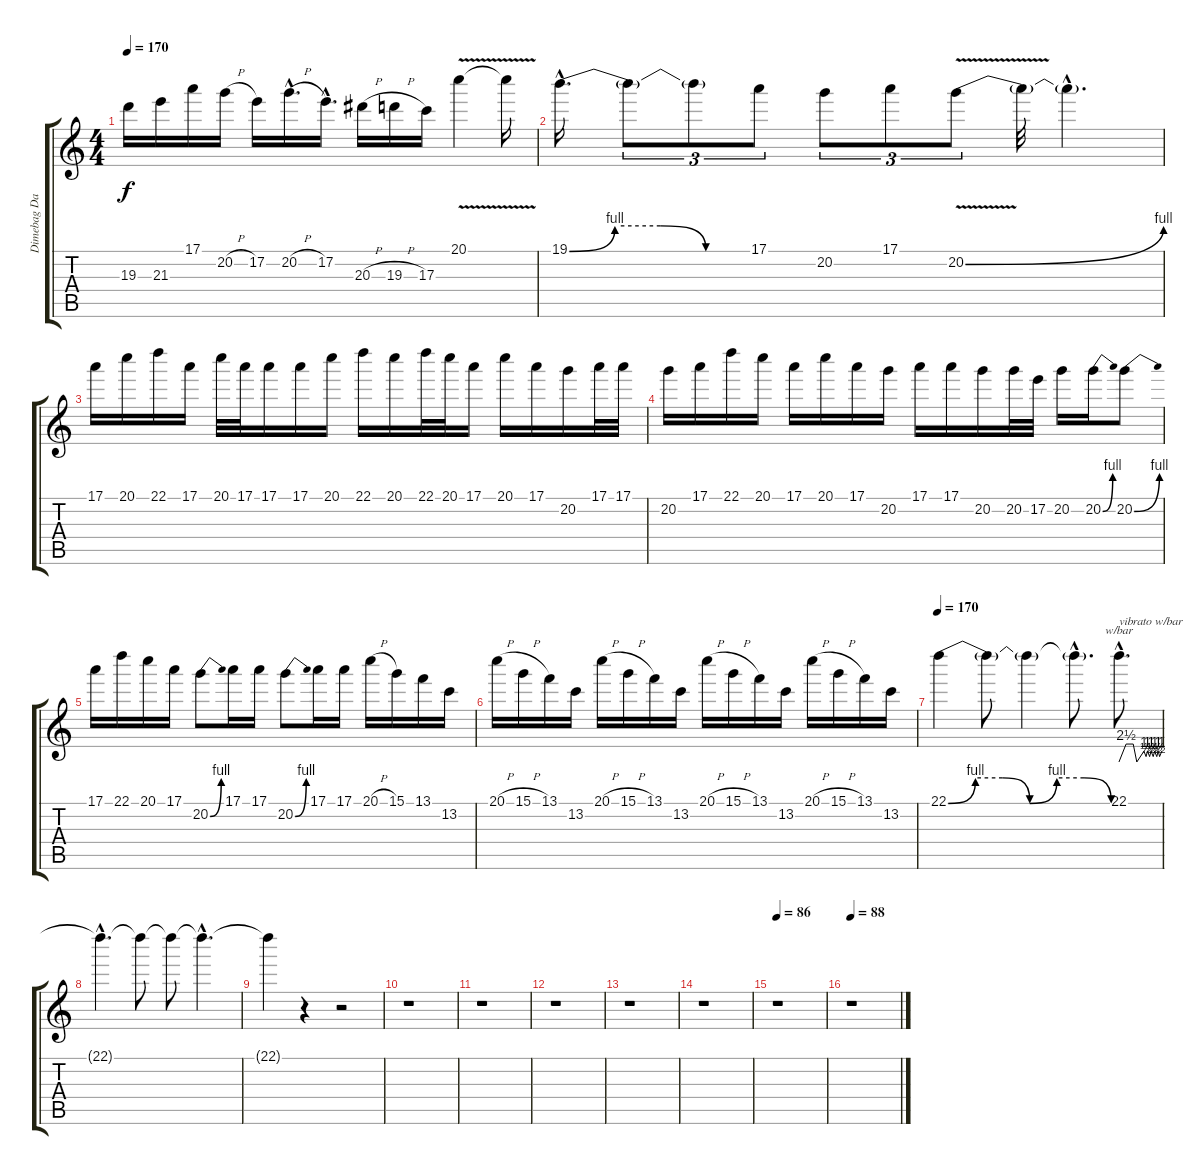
\track ("Dimebag Darrell (Lead)" "Dimebag Da") {instrument distortionguitar}
\staff {score tabs}
\tuning (E4 B3 G3 D3 A2 E2) {hide}
\ts (4 4)
\tempo 170
\clef g2
\ks c
19.3{t}.16{dy f} 21.3.16 17.1.16 20.2{h}.16 17.2.16 20.2{h hac}.16{d} 17.2{hac}.16{d} 20.3{h}.16 19.3{h}.16 17.3.16 20.1{v}.4 20.1{t}.16 |
19.1{be (custom 0 0 15 4 30 4 45 0 60 0) hac}.16{d} 19.1{t}.8{tu (3 2)} 19.1{t}.8{tu (3 2)} 17.1.8{tu (3 2)} 20.2.8{tu (3 2)} 17.1.8{tu (3 2)} 20.2{be (bend 0 0 60 4) v}.8{tu (3 2)} 20.2{t}.32 20.2{hac t}.4{d} |
17.1.16 20.1.16 22.1.16 17.1.16 20.1.32 17.1.32 17.1.16 17.1.16 20.1.16 22.1.16 20.1.16 22.1.32 20.1.32 17.1.16 20.1.16 17.1.16 20.2.16 17.1.32 17.1.32 |
20.2.16 17.1.16 22.1.16 20.1.16 17.1.16 20.1.16 17.1.16 20.2.16 17.1.16 17.1.16 20.2.16 20.2.32 17.2.32 20.2.16 20.2{be (bend 0 0 60 4)}.16 20.2{be (bend 0 0 60 4)}.8 |
17.1.16 22.1.16 20.1.16 17.1.16 20.2{be (bend 0 0 60 4)}.8 17.1.16 17.1.16 20.2{be (bend 0 0 60 4)}.8 17.1.16 17.1.16 20.1{h}.16 15.1.16 13.1.16 13.2.16 |
20.1{h}.16 15.1{h}.16 13.1.16 13.2.16 20.1{h}.16 15.1{h}.16 13.1.16 13.2.16 20.1{h}.16 15.1{h}.16 13.1.16 13.2.16 20.1{h}.16 15.1{h}.16 13.1.16 13.2.16 |
\tempo 170
22.1{be (custom 0 0 10 4 20 4 30 0 40 4 50 4 60 0)}.4 22.1{t}.8 22.1{t}.4 22.1{hac t}.8{d} 22.1{hac}.8{d tbe (custom default 0 0 10 10 20 10 25 0 35 4 38 2 40 4 43 2 45 4 48 2 50 4 53 2 55 4 57 2 60 4) txt "vibrato w/bar"} |
22.1{hac t}.4{d} 22.1{t}.8 22.1{t}.8 22.1{hac t}.4{d} |
22.1{t}.4 r.4 r.2 |
r.1 |
r.1 |
r.1 |
r.1 |
r.1 |
\tempo 86
r.1 |
\tempo 88
r.1
